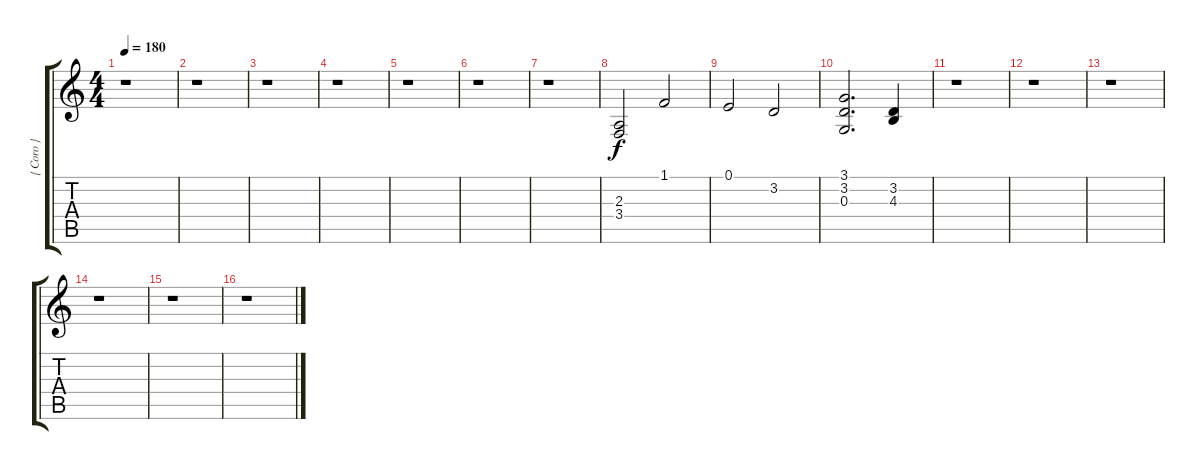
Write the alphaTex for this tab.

\track ("{ Coro }" "{ Coro }") {instrument choiraahs}
\staff {score tabs}
\tuning (E4 B3 G3 D3 A2 E2) {hide}
\ts (4 4)
\tempo 180
\clef g2
\ks c
r.1{dy f} |
r.1 |
r.1 |
r.1 |
r.1 |
r.1 |
r.1 |
(2.3 3.4).2 1.1.2 |
0.1.2 3.2.2 |
(3.1 3.2 0.3).2{d} (3.2 4.3).4 |
r.1 |
r.1 |
r.1 |
r.1 |
r.1 |
r.1
